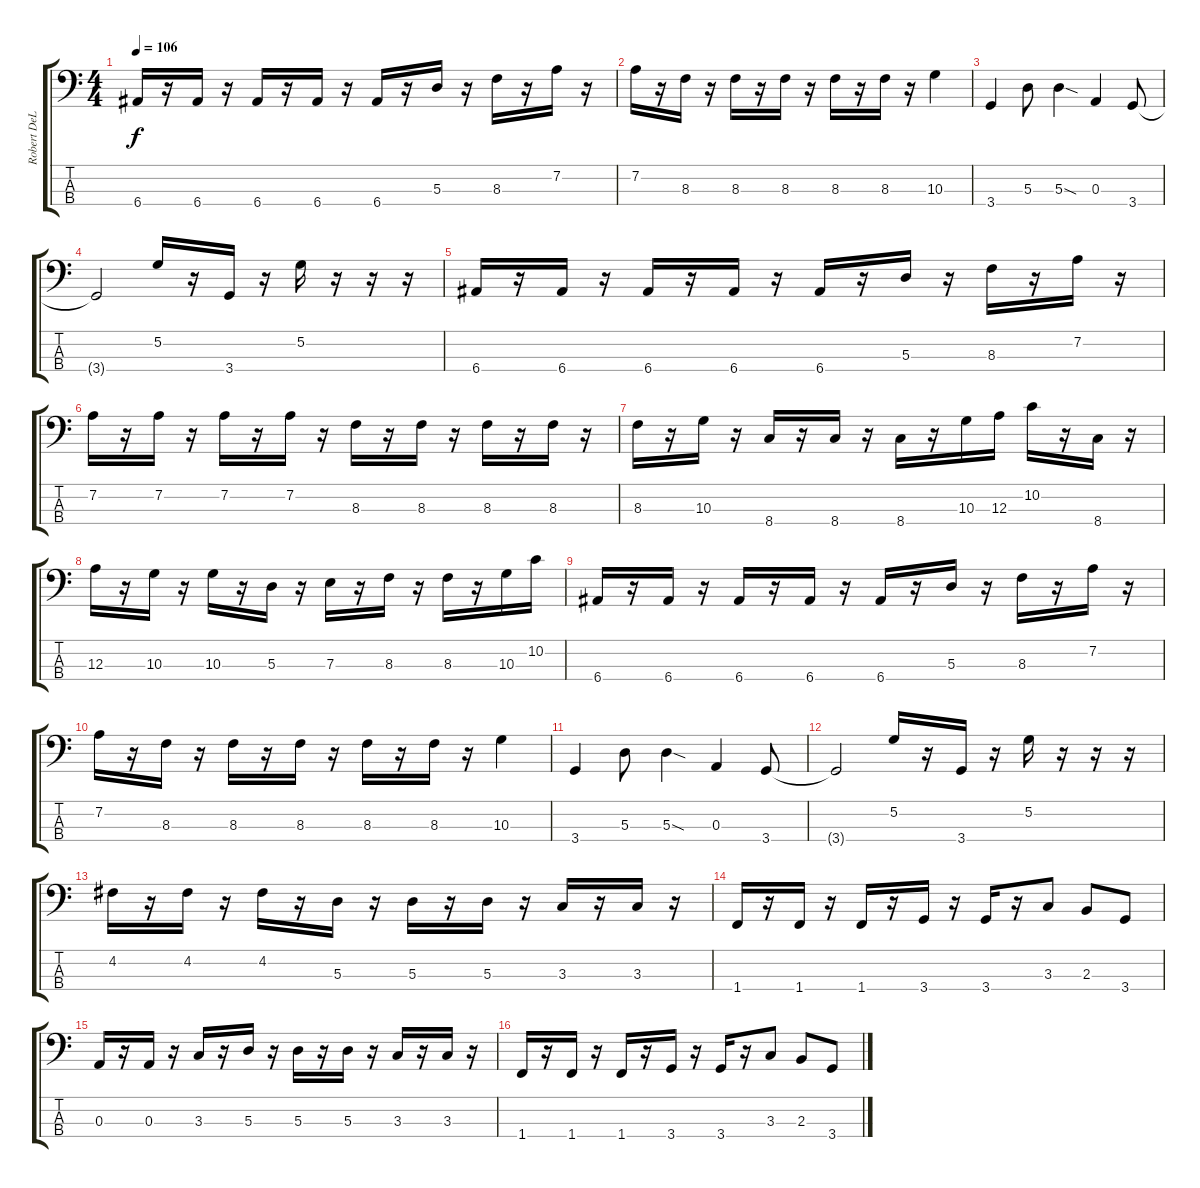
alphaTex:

\track ("Robert DeLeo" "Robert DeL") {instrument electricbassfinger}
\staff {score tabs}
\tuning (G2 D2 A1 E1) {hide}
\ts (4 4)
\tempo 106
\clef f4
\ks c
6.4.16{dy f} r.16 6.4.16 r.16 6.4.16 r.16 6.4.16 r.16 6.4.16 r.16 5.3.16 r.16 8.3.16 r.16 7.2.16 r.16 |
7.2.16 r.16 8.3.16 r.16 8.3.16 r.16 8.3.16 r.16 8.3.16 r.16 8.3.16 r.16 10.3.4 |
3.4.4 5.3.8 5.3{sod}.4 0.3.4 3.4.8 |
3.4{t}.2 5.2.16 r.16 3.4.16 r.16 5.2.16 r.16 r.16 r.16 |
6.4.16 r.16 6.4.16 r.16 6.4.16 r.16 6.4.16 r.16 6.4.16 r.16 5.3.16 r.16 8.3.16 r.16 7.2.16 r.16 |
7.2.16 r.16 7.2.16 r.16 7.2.16 r.16 7.2.16 r.16 8.3.16 r.16 8.3.16 r.16 8.3.16 r.16 8.3.16 r.16 |
8.3.16 r.16 10.3.16 r.16 8.4.16 r.16 8.4.16 r.16 8.4.16 r.16 10.3.16 12.3.16 10.2.16 r.16 8.4.16 r.16 |
12.3.16 r.16 10.3.16 r.16 10.3.16 r.16 5.3.16 r.16 7.3.16 r.16 8.3.16 r.16 8.3.16 r.16 10.3.16 10.2.16 |
6.4.16 r.16 6.4.16 r.16 6.4.16 r.16 6.4.16 r.16 6.4.16 r.16 5.3.16 r.16 8.3.16 r.16 7.2.16 r.16 |
7.2.16 r.16 8.3.16 r.16 8.3.16 r.16 8.3.16 r.16 8.3.16 r.16 8.3.16 r.16 10.3.4 |
3.4.4 5.3.8 5.3{sod}.4 0.3.4 3.4.8 |
3.4{t}.2 5.2.16 r.16 3.4.16 r.16 5.2.16 r.16 r.16 r.16 |
4.2.16 r.16 4.2.16 r.16 4.2.16 r.16 5.3.16 r.16 5.3.16 r.16 5.3.16 r.16 3.3.16 r.16 3.3.16 r.16 |
1.4.16 r.16 1.4.16 r.16 1.4.16 r.16 3.4.16 r.16 3.4.16 r.16 3.3.8 2.3.8 3.4.8 |
0.3.16 r.16 0.3.16 r.16 3.3.16 r.16 5.3.16 r.16 5.3.16 r.16 5.3.16 r.16 3.3.16 r.16 3.3.16 r.16 |
1.4.16 r.16 1.4.16 r.16 1.4.16 r.16 3.4.16 r.16 3.4.16 r.16 3.3.8 2.3.8 3.4.8
